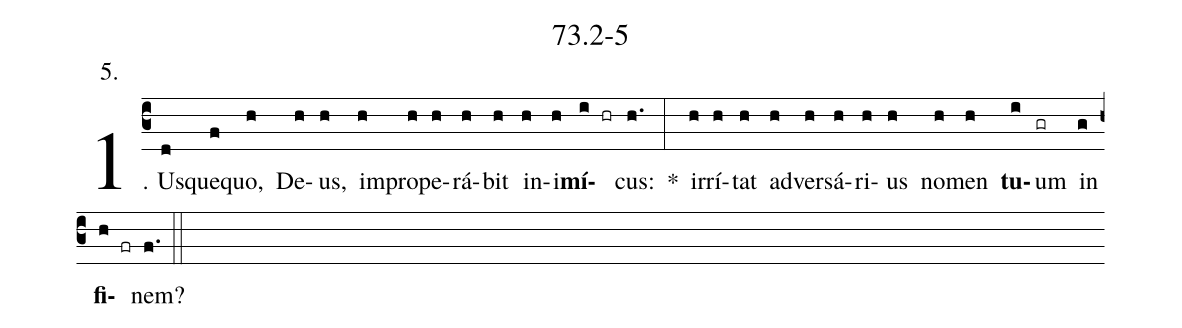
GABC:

name: 73.2-5;
annotation: 5.;
%%
(c3)1. Us(d)que(f)quo,(h) De(h)us,(h) im(h)pro(h)pe(h)rá(h)bit(h) in(h)i(h)<b>mí</b>(i hr)cus:(h.) *(:) ir(h)rí(h)tat(h) ad(h)ver(h)sá(h)ri(h)us(h) no(h)men(h) <b>tu</b>(i)um(gr) in(g) <b>fi</b>(h fr)nem?(f.) (::)


%E(h) u(h) o(i) u(g) a(h) e.(f.) (::)
